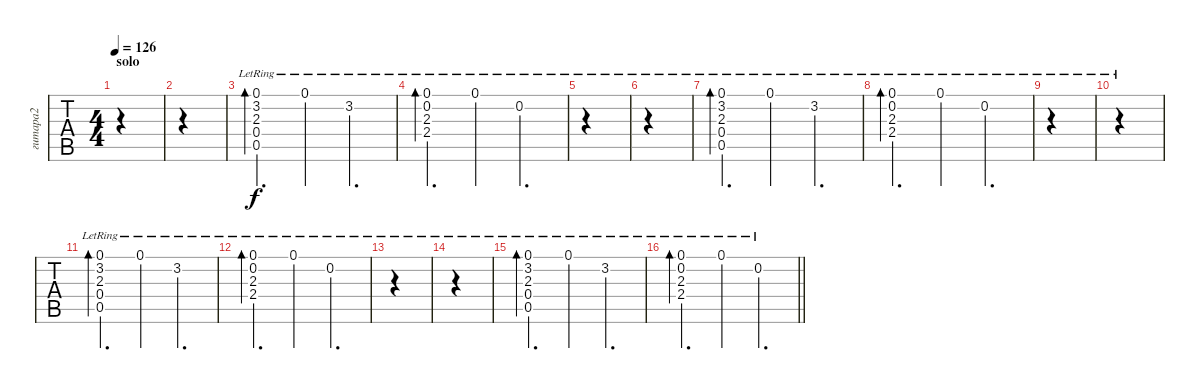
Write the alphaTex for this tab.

\track ("гитара2" "гитара2") {instrument electricguitarclean}
\staff {tabs}
\tuning (E4 B3 G3 D3 A2 E2) {hide}
\ts (4 4)
\section ("" "solo")
\tempo 126
\clef g2
\ks d
|
|
(0.1{lr} 3.2{lr} 2.3{lr} 0.4{lr} 0.5{lr}).4{d bd 240} 0.1{lr}.4 3.2{lr}.4{d} |
(0.1{lr} 0.2{lr} 2.3{lr} 2.4{lr}).4{d bd 240} 0.1{lr}.4 0.2{lr}.4{d} |
|
|
(0.1{lr} 3.2{lr} 2.3{lr} 0.4{lr} 0.5{lr}).4{d bd 240} 0.1{lr}.4 3.2{lr}.4{d} |
(0.1{lr} 0.2{lr} 2.3{lr} 2.4{lr}).4{d bd 240} 0.1{lr}.4 0.2{lr}.4{d} |
|
|
(0.1{lr} 3.2{lr} 2.3{lr} 0.4{lr} 0.5{lr}).4{d bd 240} 0.1{lr}.4 3.2{lr}.4{d} |
(0.1{lr} 0.2{lr} 2.3{lr} 2.4{lr}).4{d bd 240} 0.1{lr}.4 0.2{lr}.4{d} |
|
|
(0.1{lr} 3.2{lr} 2.3{lr} 0.4{lr} 0.5{lr}).4{d bd 240} 0.1{lr}.4 3.2{lr}.4{d} |
\barLineRight lightlight
(0.1{lr} 0.2{lr} 2.3{lr} 2.4{lr}).4{d bd 240} 0.1{lr}.4 0.2{lr}.4{d}
